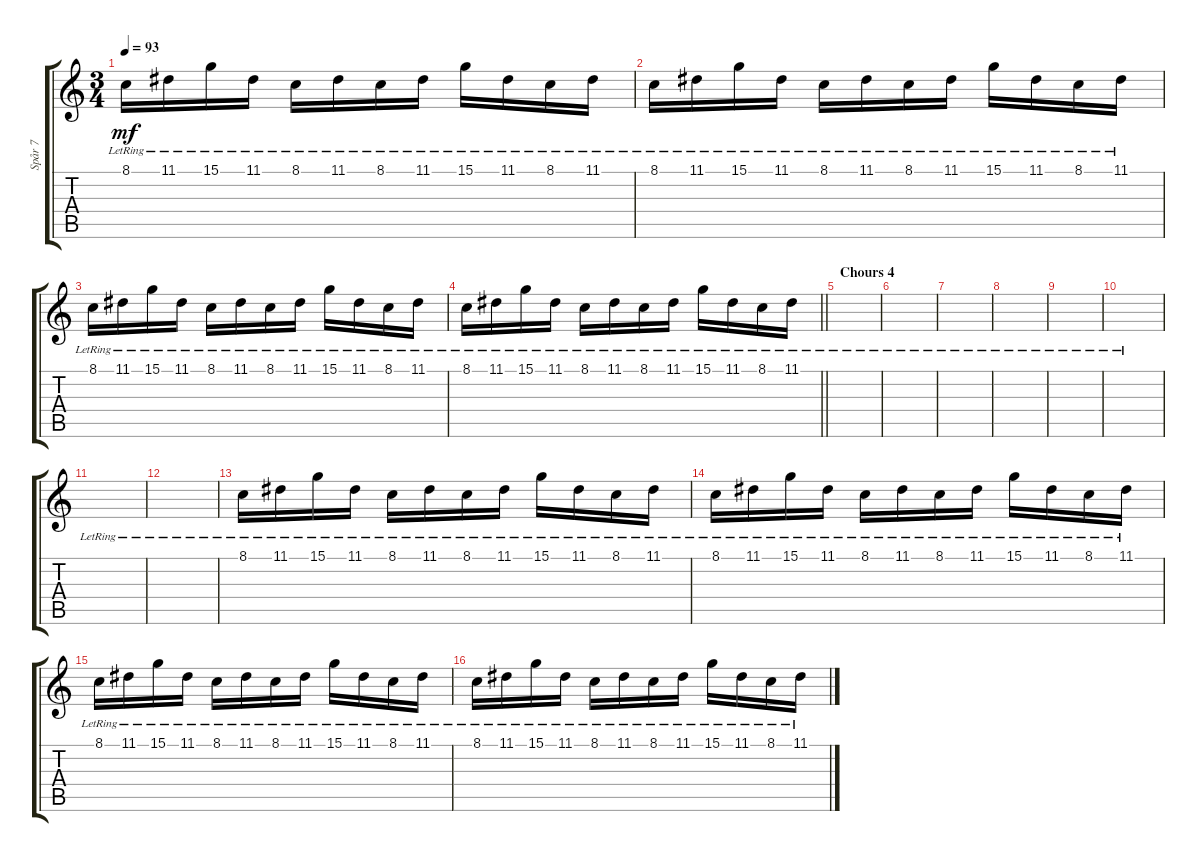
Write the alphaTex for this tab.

\track ("Spår 7" "Spår 7") {instrument acousticgrandpiano}
\staff {score tabs}
\tuning (E4 B3 G3 D3 A2 E2) {hide}
\ts (3 4)
\tempo 93
\clef g2
\ks c
8.1{lr}.16{dy mf} 11.1{lr}.16 15.1{lr}.16 11.1{lr}.16 8.1{lr}.16 11.1{lr}.16 8.1{lr}.16 11.1{lr}.16 15.1{lr}.16 11.1{lr}.16 8.1{lr}.16 11.1{lr}.16 |
8.1{lr}.16 11.1{lr}.16 15.1{lr}.16 11.1{lr}.16 8.1{lr}.16 11.1{lr}.16 8.1{lr}.16 11.1{lr}.16 15.1{lr}.16 11.1{lr}.16 8.1{lr}.16 11.1{lr}.16 |
8.1{lr}.16 11.1{lr}.16 15.1{lr}.16 11.1{lr}.16 8.1{lr}.16 11.1{lr}.16 8.1{lr}.16 11.1{lr}.16 15.1{lr}.16 11.1{lr}.16 8.1{lr}.16 11.1{lr}.16 |
\barLineRight lightlight
8.1{lr}.16 11.1{lr}.16 15.1{lr}.16 11.1{lr}.16 8.1{lr}.16 11.1{lr}.16 8.1{lr}.16 11.1{lr}.16 15.1{lr}.16 11.1{lr}.16 8.1{lr}.16 11.1{lr}.16 |
\section ("" "Chours 4")
|
|
|
|
|
|
|
|
8.1{lr}.16 11.1{lr}.16 15.1{lr}.16 11.1{lr}.16 8.1{lr}.16 11.1{lr}.16 8.1{lr}.16 11.1{lr}.16 15.1{lr}.16 11.1{lr}.16 8.1{lr}.16 11.1{lr}.16 |
8.1{lr}.16 11.1{lr}.16 15.1{lr}.16 11.1{lr}.16 8.1{lr}.16 11.1{lr}.16 8.1{lr}.16 11.1{lr}.16 15.1{lr}.16 11.1{lr}.16 8.1{lr}.16 11.1{lr}.16 |
8.1{lr}.16 11.1{lr}.16 15.1{lr}.16 11.1{lr}.16 8.1{lr}.16 11.1{lr}.16 8.1{lr}.16 11.1{lr}.16 15.1{lr}.16 11.1{lr}.16 8.1{lr}.16 11.1{lr}.16 |
8.1{lr}.16 11.1{lr}.16 15.1{lr}.16 11.1{lr}.16 8.1{lr}.16 11.1{lr}.16 8.1{lr}.16 11.1{lr}.16 15.1{lr}.16 11.1{lr}.16 8.1{lr}.16 11.1{lr}.16
